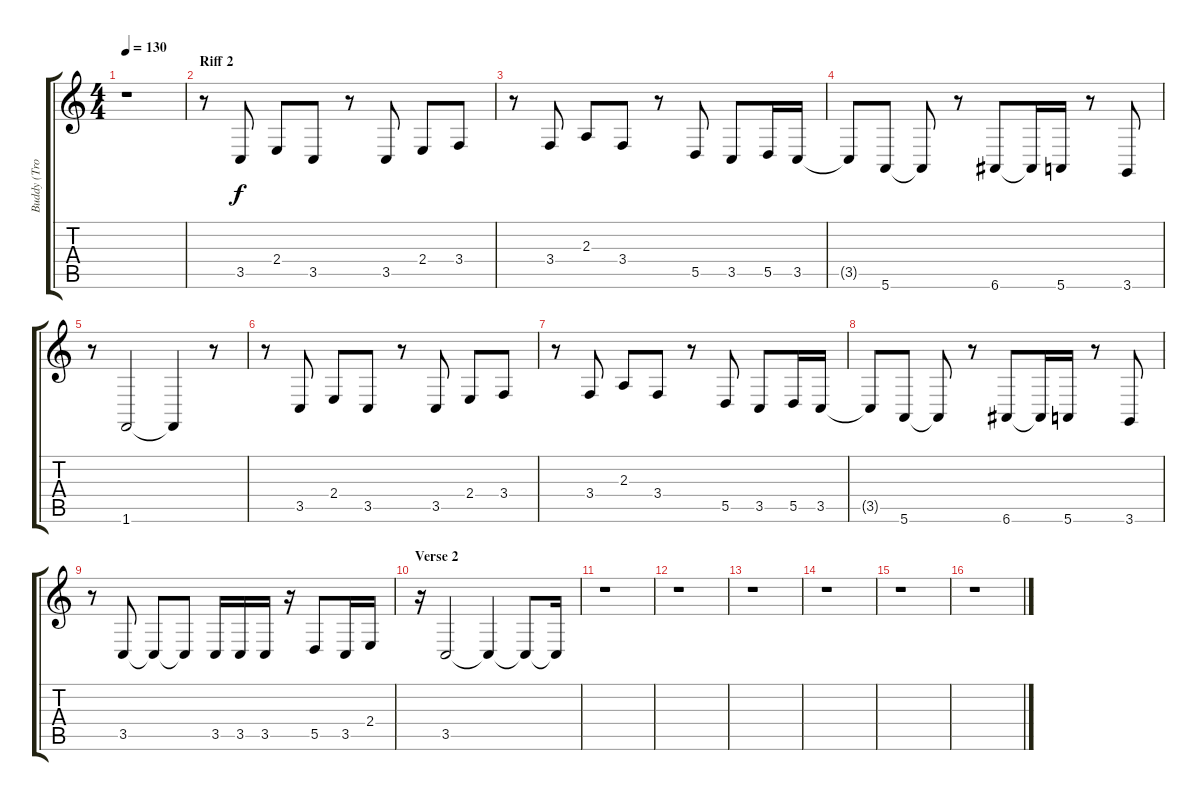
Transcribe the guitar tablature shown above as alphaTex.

\track ("Buddy (Trombone)" "Buddy (Tro") {instrument trombone}
\staff {score tabs}
\tuning (E4 B3 G3 D3 A2 E2) {hide}
\ts (4 4)
\tempo 130
\clef g2
\ks c
r.1{dy f} |
\section ("" "Riff 2")
r.8 3.5.8 2.4.8 3.5.8 r.8 3.5.8 2.4.8 3.4.8 |
r.8 3.4.8 2.3.8 3.4.8 r.8 5.5.8 3.5.8 5.5.16 3.5.16 |
3.5{t}.8 5.6.8 5.6{t}.8 r.8 6.6.8 6.6{t}.16 5.6.16 r.8 3.6.8 |
r.8 1.6.2 1.6{t}.4 r.8 |
r.8 3.5.8 2.4.8 3.5.8 r.8 3.5.8 2.4.8 3.4.8 |
r.8 3.4.8 2.3.8 3.4.8 r.8 5.5.8 3.5.8 5.5.16 3.5.16 |
3.5{t}.8 5.6.8 5.6{t}.8 r.8 6.6.8 6.6{t}.16 5.6.16 r.8 3.6.8 |
r.8 3.5.8 3.5{t}.8 3.5{t}.8 3.5.16 3.5.16 3.5.16 r.16 5.5.8 3.5.16 2.4.16 |
\section ("" "Verse 2")
r.16 3.5.2 3.5{t}.4 3.5{t}.8 3.5{t}.16 |
r.1 |
r.1 |
r.1 |
r.1 |
r.1 |
r.1
